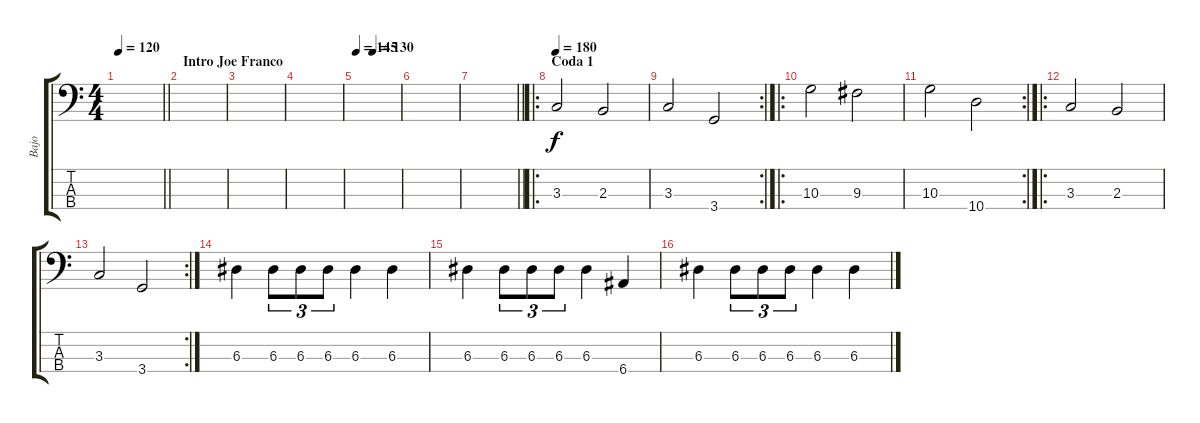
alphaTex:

\track ("Bajo" "Bajo") {instrument electricbassfinger}
\staff {score tabs}
\tuning (G2 D2 A1 E1) {hide}
\ts (4 4)
\tempo 120
\clef f4
\barLineRight lightlight
\ks c
|
\section ("" "Intro Joe Franco")
|
|
|
\tempo 145
\tempo (130 0.375)
|
|
\barLineRight lightlight
|
\ro
\section ("" "Coda 1")
\tempo 180
3.3.2 2.3.2 |
\rc 2
3.3.2 3.4.2 |
\ro
10.3.2 9.3.2 |
\rc 2
10.3.2 10.4.2 |
\ro
3.3.2 2.3.2 |
\rc 2
3.3.2 3.4.2 |
6.3.4 6.3.8{tu (3 2)} 6.3.8{tu (3 2)} 6.3.8{tu (3 2)} 6.3.4 6.3.4 |
6.3.4 6.3.8{tu (3 2)} 6.3.8{tu (3 2)} 6.3.8{tu (3 2)} 6.3.4 6.4.4 |
6.3.4 6.3.8{tu (3 2)} 6.3.8{tu (3 2)} 6.3.8{tu (3 2)} 6.3.4 6.3.4
